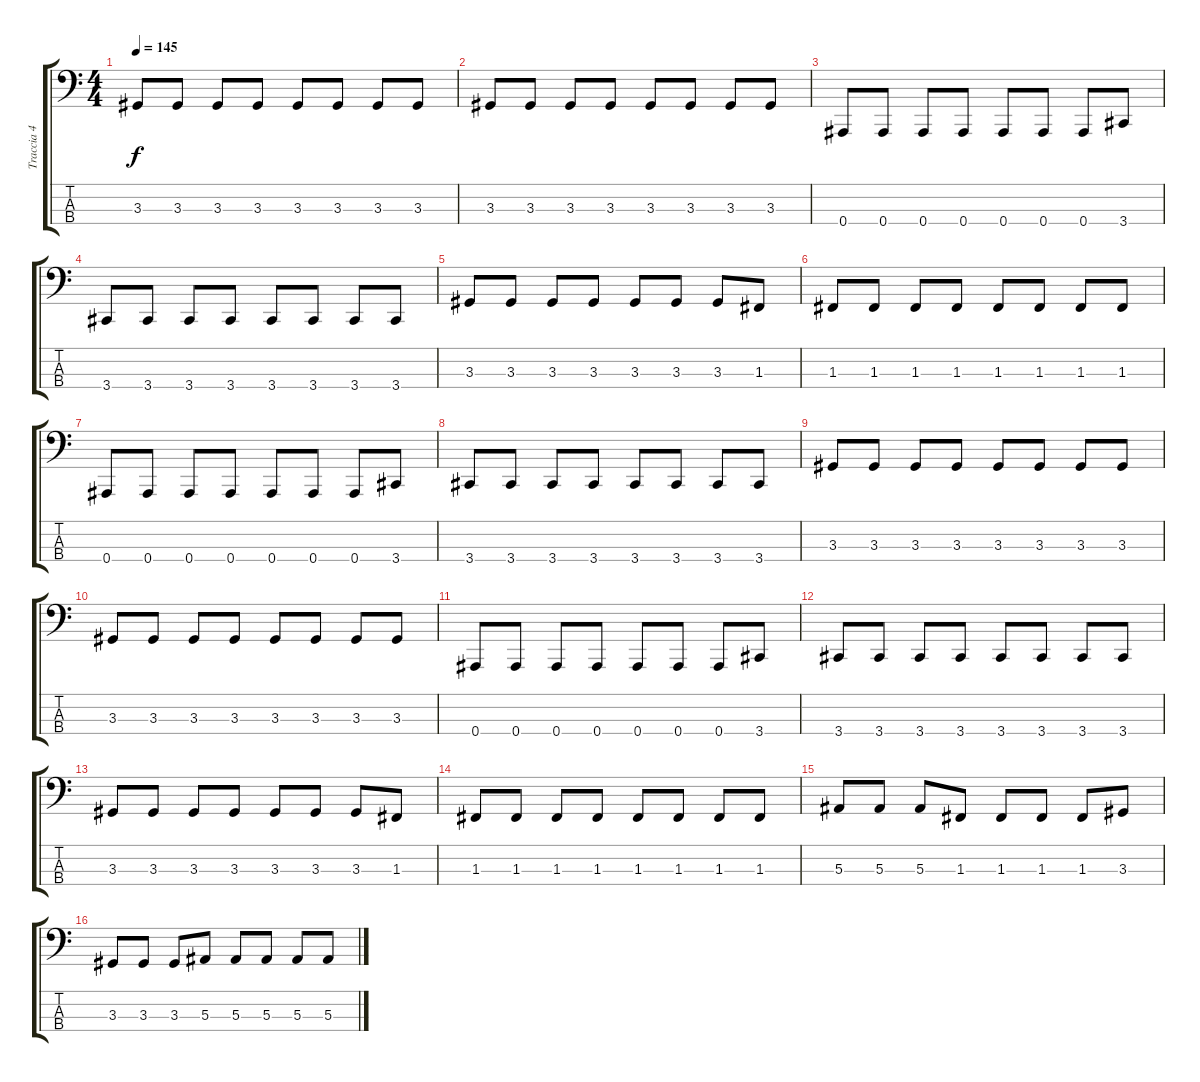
\track ("Traccia 4" "Traccia 4") {instrument electricbassfinger}
\staff {score tabs}
\tuning (Eb2 Bb1 F1 Bb0) {hide}
\ts (4 4)
\tempo 145
\clef f4
\ks c
3.3.8{dy f} 3.3.8 3.3.8 3.3.8 3.3.8 3.3.8 3.3.8 3.3.8 |
3.3.8 3.3.8 3.3.8 3.3.8 3.3.8 3.3.8 3.3.8 3.3.8 |
0.4.8 0.4.8 0.4.8 0.4.8 0.4.8 0.4.8 0.4.8 3.4.8 |
3.4.8 3.4.8 3.4.8 3.4.8 3.4.8 3.4.8 3.4.8 3.4.8 |
3.3.8 3.3.8 3.3.8 3.3.8 3.3.8 3.3.8 3.3.8 1.3.8 |
1.3.8 1.3.8 1.3.8 1.3.8 1.3.8 1.3.8 1.3.8 1.3.8 |
0.4.8 0.4.8 0.4.8 0.4.8 0.4.8 0.4.8 0.4.8 3.4.8 |
3.4.8 3.4.8 3.4.8 3.4.8 3.4.8 3.4.8 3.4.8 3.4.8 |
3.3.8 3.3.8 3.3.8 3.3.8 3.3.8 3.3.8 3.3.8 3.3.8 |
3.3.8 3.3.8 3.3.8 3.3.8 3.3.8 3.3.8 3.3.8 3.3.8 |
0.4.8 0.4.8 0.4.8 0.4.8 0.4.8 0.4.8 0.4.8 3.4.8 |
3.4.8 3.4.8 3.4.8 3.4.8 3.4.8 3.4.8 3.4.8 3.4.8 |
3.3.8 3.3.8 3.3.8 3.3.8 3.3.8 3.3.8 3.3.8 1.3.8 |
1.3.8 1.3.8 1.3.8 1.3.8 1.3.8 1.3.8 1.3.8 1.3.8 |
5.3.8 5.3.8 5.3.8 1.3.8 1.3.8 1.3.8 1.3.8 3.3.8 |
3.3.8 3.3.8 3.3.8 5.3.8 5.3.8 5.3.8 5.3.8 5.3.8
